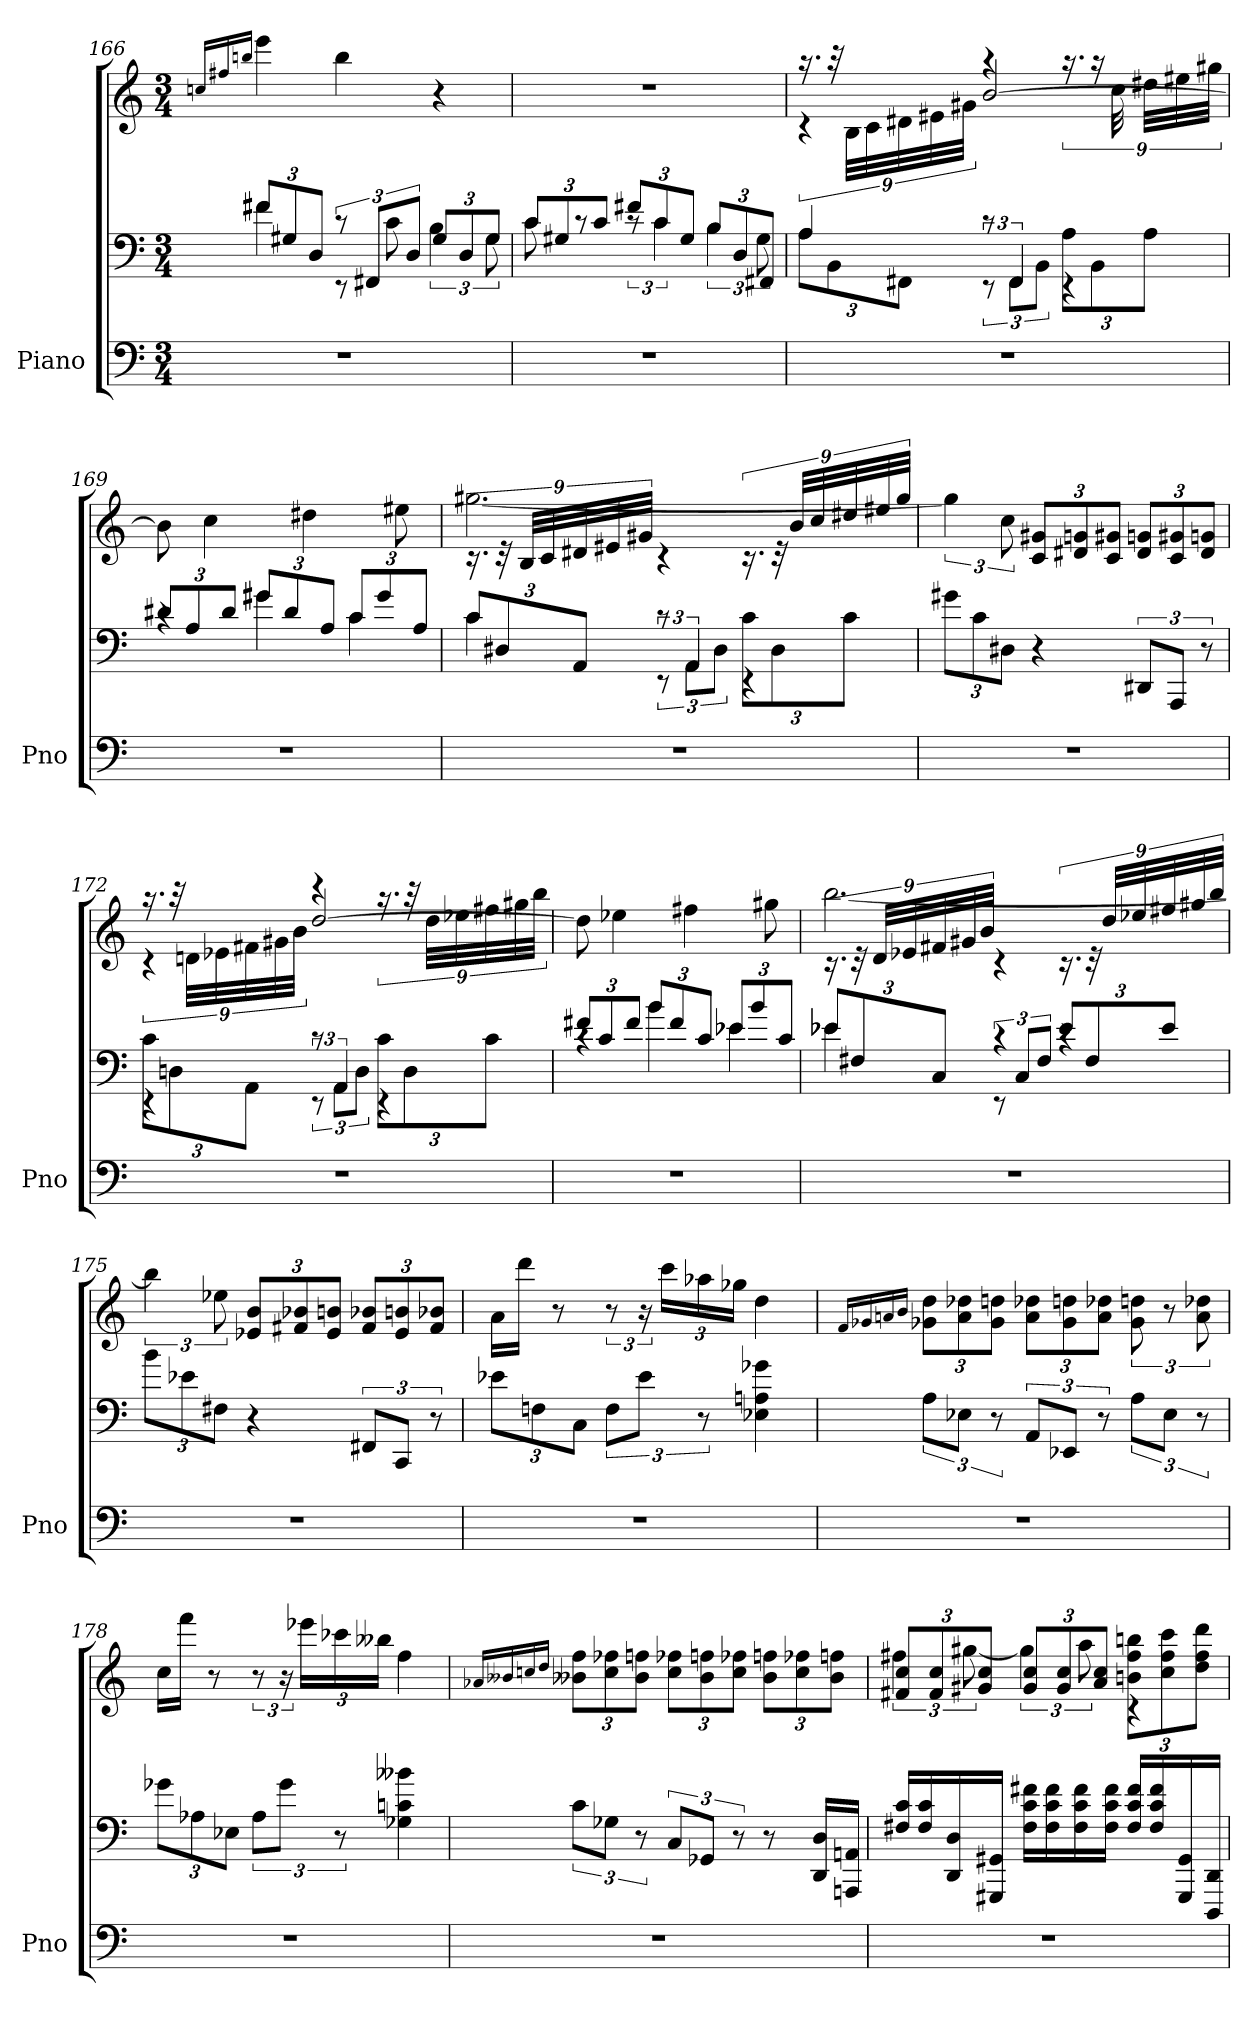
**kern	**kern	**kern
*part1	*part1	*part1
*staff3	*staff2	*staff1
*I"Piano	*	*
*I'Pno	*	*
*clefF4	*clefF4	*clefG2
*k[]	*k[]	*k[]
*M3/4	*M3/4	*M3/4
=166	=166	=166
.	.	16qqccn/LL
.	.	16qqff#X/
.	.	16qqbbn/JJ
*	*^	*
2.r	12f#XL	4f#X	4eee
.	12G#X	.	.
.	12DJ	.	.
.	12rEE	8rc	4bb
.	12FF#XL	.	.
.	.	8c	.
.	12DJ	.	.
.	12G#L	6B	4r
.	12D	.	.
.	12G#J	12G#	.
=167	=167	=167	=167
2.r	12cL	8c	2.r
.	12G#X	.	.
.	.	8rc	.
.	12cJ	.	.
.	12f#XL	12rc	.
.	12c	6c	.
.	12G#J	.	.
.	12BL	6B	.
.	12D	.	.
.	12FF#XJ	12G#	.
=168	=168	=168	=168
*	*	*	*^
2.r	4A	12AL	4rc	18.raa
.	.	12BB	.	36raa
.	.	.	.	36BLLL
.	.	.	.	36c
.	.	12FF#XJ	.	36d#X
.	.	.	.	36e#X
.	.	.	.	36g#XJJJ
.	12rEE	12rc	[2b	4raa
.	6FF#	12FF#L	.	.
.	.	12BBJ	.	.
.	4rEE	12AL	.	18.raa
.	.	12BB	.	18raa
.	.	.	.	36cc
.	.	12AJ	.	36dd#XLLL
.	.	.	.	36ee#X
.	.	.	.	36gg#XJJJ
*	*	*	*v	*v
=169	=169	=169	=169
2.r	12d#XL	4rc	8b]
.	12A	.	.
.	.	.	4cc
.	12d#J	.	.
.	12g#XL	4g#X	.
.	12d#	.	.
.	.	.	4dd#X
.	12AJ	.	.
.	12cL	4c	.
.	12g#	.	.
.	.	.	8ee#X
.	12AJ	.	.
=170	=170	=170	=170
*	*	*	*^
2.r	12cL	4c	18.rc	[2.gg#X
.	12D#X	.	36rc	.
.	.	.	36BLLL	.
.	.	.	36c	.
.	12AAJ	.	36d#X	.
.	.	.	36e#X	.
.	.	.	36g#XJJJ	.
.	12rEE	12rc	4rc	.
.	6AA	12AAL	.	.
.	.	12D#J	.	.
.	4rEE	12cL	18.rc	.
.	.	12D#	36rc	.
.	.	.	36bLLL	.
.	.	.	36cc	.
.	.	12cJ	36dd#X	.
.	.	.	36ee#X	.
.	.	.	36gg#JJJ	.
*	*v	*v	*	*
*	*	*v	*v
=171	=171	=171
2.r	12g#XL	6gg#]
.	12c	.
.	12D#XJ	12cc
.	4r	12c 12g#XL
.	.	12d#X 12gn
.	.	12c 12g#XJ
.	12DD#XL	12d# 12gnL
.	12AAAJ	12c 12g#X
.	12r	12d# 12gnJ
=172	=172	=172
*	*^	*^
2.r	4rEE	12cL	4rc	18.raa
.	.	12Dn	.	36raa
.	.	.	.	36dnLLL
.	.	.	.	36e-X
.	.	12AAJ	.	36f#X
.	.	.	.	36g#X
.	.	.	.	36bJJJ
.	12rEE	12rc	[2dd	4rccc
.	6AA	12AAL	.	.
.	.	12DJ	.	.
.	4rEE	12cL	.	18.raa
.	.	12D	.	36raa
.	.	.	.	36ddLLL
.	.	.	.	36ee-X
.	.	12cJ	.	36ff#X
.	.	.	.	36gg#X
.	.	.	.	36bbJJJ
*	*	*	*v	*v
=173	=173	=173	=173
2.r	12f#XL	4rc	8dd]
.	12c	.	.
.	.	.	4ee-X
.	12f#J	.	.
.	12bL	4b	.
.	12f#	.	.
.	.	.	4ff#X
.	12cJ	.	.
.	12e-XL	4e-X	.
.	12b	.	.
.	.	.	8gg#X
.	12cJ	.	.
=174	=174	=174	=174
*	*	*	*^
2.r	12e-XL	4e-X	18.rc	[2.bb
.	12F#X	.	36rc	.
.	.	.	36dLLL	.
.	.	.	36e-X	.
.	12CJ	.	36f#X	.
.	.	.	36g#X	.
.	.	.	36bJJJ	.
.	12rEE	4rc	4rc	.
.	12CL	.	.	.
.	12F#J	.	.	.
.	12e-L	4rc	18.rc	.
.	12F#	.	36rc	.
.	.	.	36ddLLL	.
.	.	.	36ee-X	.
.	12e-J	.	36ff#X	.
.	.	.	36gg#X	.
.	.	.	36bbJJJ	.
*	*v	*v	*	*
*	*	*v	*v
=175	=175	=175
2.r	12bL	6bb]
.	12e-X	.
.	12F#XJ	12ee-X
.	4r	12e-X 12bL
.	.	12f#X 12b-X
.	.	12e- 12bnJ
.	12FF#XL	12f# 12b-XL
.	12CCJ	12e- 12bn
.	12r	12f# 12b-XJ
=176	=176	=176
2.r	12e-XL	16aLL
.	.	16dddJJ
.	12Fn	.
.	.	8r
.	12CJ	.
.	12FL	12r
.	12e-J	24r
.	.	24cccLL
.	12r	24aa-X
.	.	24gg-XJJ
.	4E-X 4An 4g-X	4dd
=177	=177	=177
.	.	16qqf/LL
.	.	16qqg-X/
.	.	16qqan/
.	.	16qqb/JJ
2.r	12AL	12g-X 12ddL
.	12E-XJ	12a 12dd-X
.	12r	12g- 12ddnJ
.	12AAL	12a 12dd-XL
.	12EE-XJ	12g- 12ddn
.	12r	12a 12dd-XJ
.	12AL	12g- 12ddn
.	12E-J	12r
.	12r	12a 12dd-X
=178	=178	=178
2.r	12g-XL	16ccLL
.	.	16fffJJ
.	12A-X	.
.	.	8r
.	12E-XJ	.
.	12A-L	12r
.	12g-J	24r
.	.	24eee-XLL
.	12r	24ccc-X
.	.	24bb--XJJ
.	4G-X 4cn 4b--X	4ff
=179	=179	=179
.	.	16qqa-X/LL
.	.	16qqb--X/
.	.	16qqccn/
.	.	16qqdd/JJ
2.r	12cL	12b--X 12ffL
.	12G-XJ	12cc 12ff-X
.	12r	12b-- 12ffnJ
.	12CL	12cc 12ff-XL
.	12GG-XJ	12b-- 12ffn
.	12r	12cc 12ff-XJ
.	8r	12b-- 12ffnL
.	.	12cc 12ff-X
.	16DD 16DLL	.
.	.	12b-- 12ffnJ
.	16AAAn 16AAnJJ	.
=180	=180	=180
*	*	*^
2.r	16F#X 16cLL	12f#X 12ccL	6ff#X
.	16F# 16c	.	.
.	.	12f# 12cc	.
.	16DD 16D	.	.
.	.	12g#X 12ccJ	[12gg#X
.	16GGG#X 16GG#XJJ	.	.
.	16F# 16c 16f#XLL	12g# 12ccL	6gg#]
.	16F# 16c 16f#	.	.
.	.	12g# 12cc	.
.	16F# 16c 16f#	.	.
.	.	12a 12ccJ	12aa
.	16F# 16c 16f#JJ	.	.
.	16F# 16c 16f#LL	4rc	12bn 12ff# 12bbnL
.	16F# 16c 16f#	.	.
.	.	.	12cc 12ff# 12ccc
.	16GGG# 16GG#	.	.
.	.	.	12dd 12ff# 12dddJ
.	16DDD 16DDJJ	.	.
*	*	*v	*v
=	=	=
*-	*-	*-
